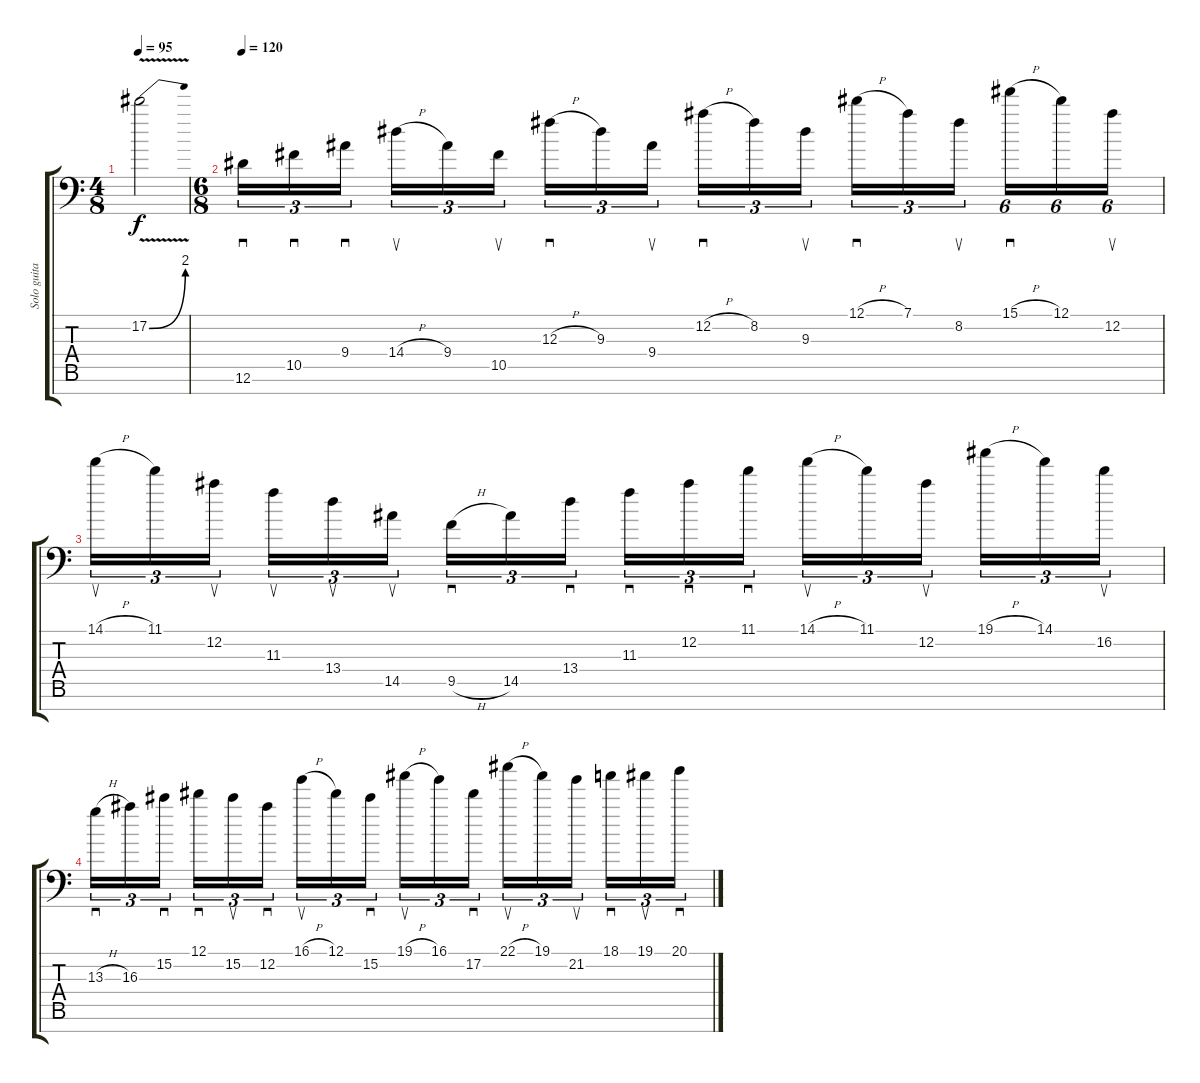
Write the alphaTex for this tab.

\track ("Solo guitar" "Solo guita") {instrument distortionguitar}
\staff {score tabs}
\tuning (Eb4 Bb3 Gb3 Db3 Ab2 Eb2 Bb1) {hide}
\ts (4 8)
\tempo 95
\clef f4
\ks c
17.2{be (bend 0 0 60 8) v}.2{dy f} |
\ts (6 8)
\tempo 120
12.6.16{sd tu (3 2)} 10.5.16{sd tu (3 2)} 9.4.16{sd tu (3 2) beam splitsecondary} 14.4{h}.16{su tu (3 2)} 9.4.16{tu (3 2)} 10.5.16{su tu (3 2) beam splitsecondary} 12.3{h}.16{sd tu (3 2)} 9.3.16{tu (3 2)} 9.4.16{su tu (3 2)} 12.2{h}.16{sd tu (3 2)} 8.2.16{tu (3 2)} 9.3.16{su tu (3 2) beam splitsecondary} 12.1{h}.16{sd tu (3 2)} 7.1.16{tu (3 2)} 8.2.16{su tu (3 2) beam splitsecondary} 15.1{h}.16{sd tu (6 4)} 12.1.16{tu (6 4)} 12.2.16{su tu (6 4)} |
14.1{h}.16{su tu (3 2)} 11.1.16{tu (3 2)} 12.2.16{su tu (3 2) beam splitsecondary} 11.3.16{su tu (3 2)} 13.4.16{su tu (3 2)} 14.5.16{su tu (3 2) beam splitsecondary} 9.5{h}.16{sd tu (3 2)} 14.5.16{tu (3 2)} 13.4.16{sd tu (3 2)} 11.3.16{sd tu (3 2)} 12.2.16{sd tu (3 2)} 11.1.16{sd tu (3 2) beam splitsecondary} 14.1{h}.16{su tu (3 2)} 11.1.16{tu (3 2)} 12.2.16{su tu (3 2) beam splitsecondary} 19.1{h}.16{tu (3 2)} 14.1.16{tu (3 2)} 16.2.16{su tu (3 2)} |
13.3{h}.16{sd tu (3 2)} 16.3.16{tu (3 2)} 15.2.16{sd tu (3 2) beam splitsecondary} 12.1.16{sd tu (3 2)} 15.2.16{su tu (3 2)} 12.2.16{sd tu (3 2) beam splitsecondary} 16.1{h}.16{su tu (3 2)} 12.1.16{tu (3 2)} 15.2.16{sd tu (3 2)} 19.1{h}.16{su tu (3 2)} 16.1.16{tu (3 2)} 17.2.16{sd tu (3 2) beam splitsecondary} 22.1{h}.16{su tu (3 2)} 19.1.16{tu (3 2)} 21.2.16{su tu (3 2) beam splitsecondary} 18.1.16{sd tu (3 2)} 19.1.16{su tu (3 2)} 20.1.16{sd tu (3 2)}
